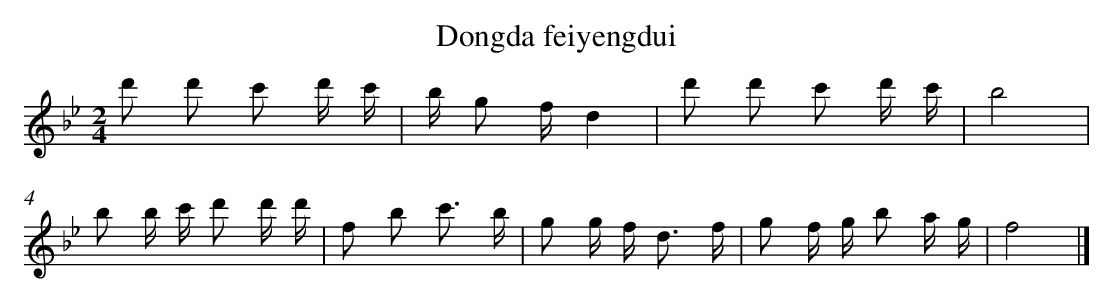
X:1
T: Dongda feiyengdui
L: 1/16
M: 2/4
K: Bb
d'2 d'2 c'2 d' c' [I:setbarnb 1]|
b g2 fd4 |
d'2 d'2 c'2 d' c' |
b8 |
b2 b c' d'2 d' d' |
f2 b2 c'3 b |
g2 g f2< d2 f |
g2 f g b2 a g |
f8 |]
